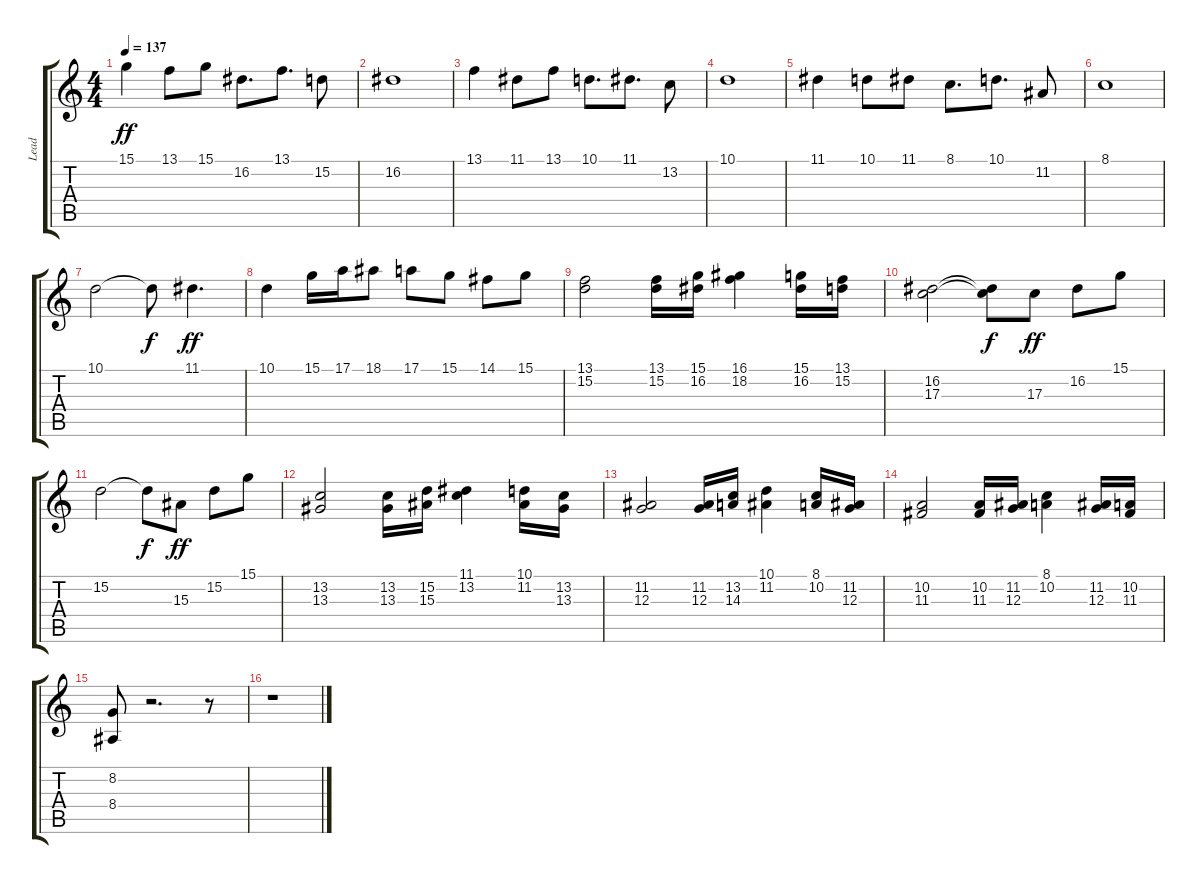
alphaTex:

\track ("Lead" "Lead") {instrument lead2sawtooth}
\staff {score tabs}
\tuning (E4 B3 G3 D3 A2 E2) {hide}
\ts (4 4)
\tempo 137
\clef g2
\ks c
15.1.4{dy ff} 13.1.8 15.1.8 16.2.8{d} 13.1.8{d} 15.2.8 |
16.2.1 |
13.1.4 11.1.8 13.1.8 10.1.8{d} 11.1.8{d} 13.2.8 |
10.1.1 |
11.1.4 10.1.8 11.1.8 8.1.8{d} 10.1.8{d} 11.2.8 |
8.1.1 |
10.1.2 10.1{t}.8{dy f} 11.1.4{d dy ff} |
10.1.4 15.1.16 17.1.16 18.1.8 17.1.8 15.1.8 14.1.8 15.1.8 |
(13.1 15.2).2 (13.1 15.2).16 (15.1 16.2).16 (16.1 18.2).4 (15.1 16.2).16 (13.1 15.2).16 |
(16.2 17.3).2 (16.2{t} 17.3{t}).8{dy f} 17.3.8{dy ff} 16.2.8 15.1.8 |
15.2.2 15.2{t}.8{dy f} 15.3.8{dy ff} 15.2.8 15.1.8 |
(13.2 13.3).2 (13.2 13.3).16 (15.2 15.3).16 (11.1 13.2).4 (10.1 11.2).16 (13.2 13.3).16 |
(11.2 12.3).2 (11.2 12.3).16 (13.2 14.3).16 (10.1 11.2).4 (8.1 10.2).16 (11.2 12.3).16 |
(10.2 11.3).2 (10.2 11.3).16 (11.2 12.3).16 (8.1 10.2).4 (11.2 12.3).16 (10.2 11.3).16 |
(8.2 8.4).8 r.2{d} r.8 |
r.1
